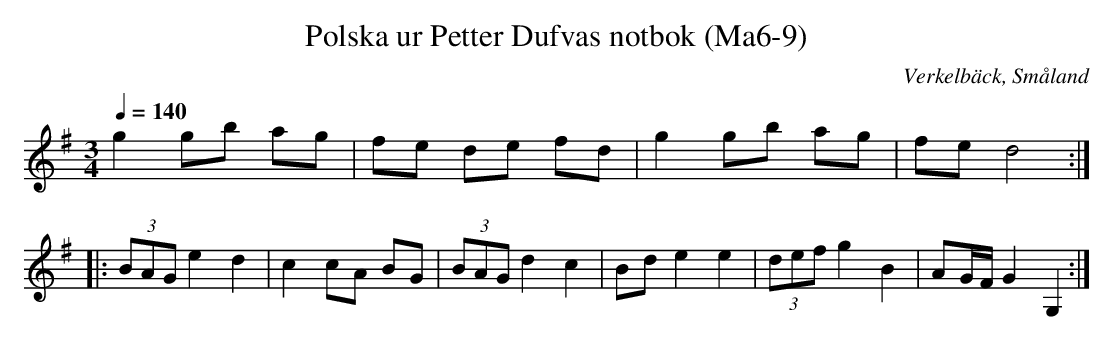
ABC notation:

X:1
T:Polska ur Petter Dufvas notbok (Ma6-9)
O:Verkelbäck, Småland
Q:1/4=140
M:3/4
L:1/8
K:G
g2 gb ag|fe de fd|g2 gb ag|fe d4:|
|:(3BAG e2 d2|c2 cA BG|(3BAG d2 c2|Bd e2 e2|(3def g2 B2|AG/F/ G2 G,2:|
